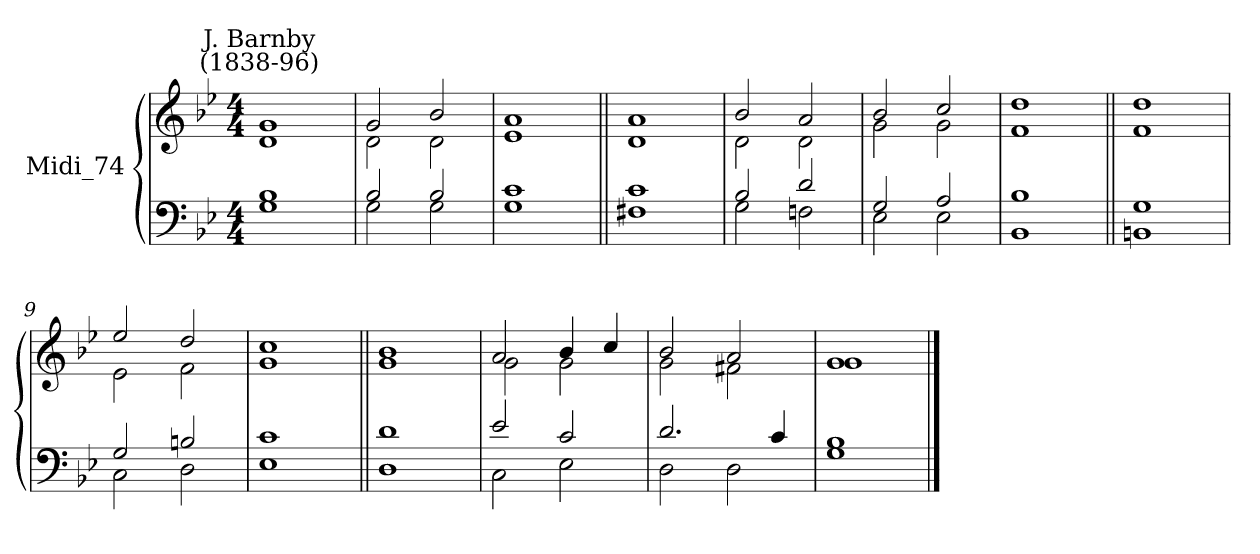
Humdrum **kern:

**kern	**kern
*part2	*part1
*staff2	*staff1
*I"Midi_74	*I"Midi_74
*clefF4	*clefG2
*k[b-e-]	*k[b-e-]
*B-:	*B-:
*M4/4	*M4/4
=1	=1
*^	*^
!	!	!LO:TX:a:cj:t=J. Barnby\n(1838-96)	!
1B-/	1G\	1g/	1d\
=2	=2	=2	=2
2B-/	2G\	2g/	2d\
2B-/	2G\	2b-/	2d\
=3	=3	=3	=3
1c/	1G\	1a/	1e-\
=4||	=4||	=4||	=4||
1c/	1F#X\	1a/	1d\
=5	=5	=5	=5
2B-/	2G\	2b-/	2d\
2d/	2Fn\	2a/	2d\
=6	=6	=6	=6
2G/	2E-\	2b-/	2g\
2A/	2E-\	2cc/	2g\
=7	=7	=7	=7
1B-/	1BB-\	1dd\	1f\
=8||	=8||	=8||	=8||
1G/	1BBn\	1dd/	1f\
=9	=9	=9	=9
2G/	2C\	2ee-/	2e-\
2Bn/	2D\	2dd/	2f\
=10	=10	=10	=10
1c/	1E-\	1cc/	1g\
=11||	=11||	=11||	=11||
1d/	1D\	1b-/	1g\
=12	=12	=12	=12
2e-/	2C\	2a/	2g\
2c/	2E-\	4b-/	2g\
.	.	4cc/	.
=13	=13	=13	=13
2.d/	2D\	2b-/	2g\
.	2D\	2a/	2f#X\
4c/	.	.	.
=14	=14	=14	=14
1B-/	1G\	1g/	1g\
*v	*v	*	*
*	*v	*v
==	==
*-	*-
